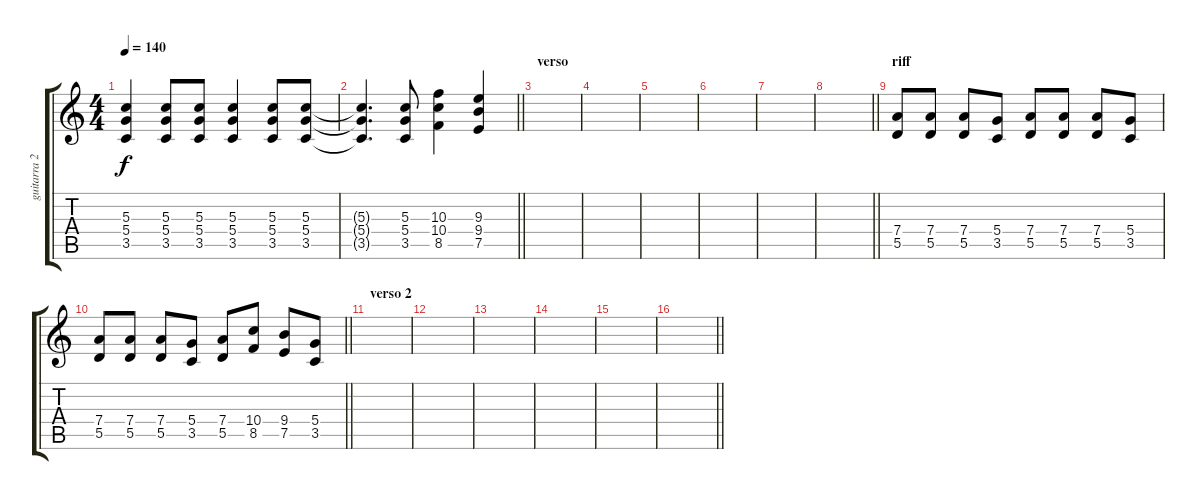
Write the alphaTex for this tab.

\track ("guitarra 2" "guitarra 2") {instrument distortionguitar}
\staff {score tabs}
\tuning (E4 B3 G3 D3 A2 E2) {hide}
\ts (4 4)
\tempo 140
\clef g2
\ks c
(5.3 5.4 3.5).4{dy f} (5.3 5.4 3.5).8 (5.3 5.4 3.5).8 (5.3 5.4 3.5).4 (5.3 5.4 3.5).8 (5.3 5.4 3.5).8 |
\barLineRight lightlight
(5.3{t} 5.4{t} 3.5{t}).4{d} (5.3 5.4 3.5).8 (10.3 10.4 8.5).4 (9.3 9.4 7.5).4 |
\section ("" "verso")
|
|
|
|
|
\barLineRight lightlight
|
\section ("" "riff")
(7.4 5.5).8 (7.4 5.5).8 (7.4 5.5).8 (5.4 3.5).8 (7.4 5.5).8 (7.4 5.5).8 (7.4 5.5).8 (5.4 3.5).8 |
\barLineRight lightlight
(7.4 5.5).8 (7.4 5.5).8 (7.4 5.5).8 (5.4 3.5).8 (7.4 5.5).8 (10.4 8.5).8 (9.4 7.5).8 (5.4 3.5).8 |
\section ("" "verso 2")
|
|
|
|
|
\barLineRight lightlight
